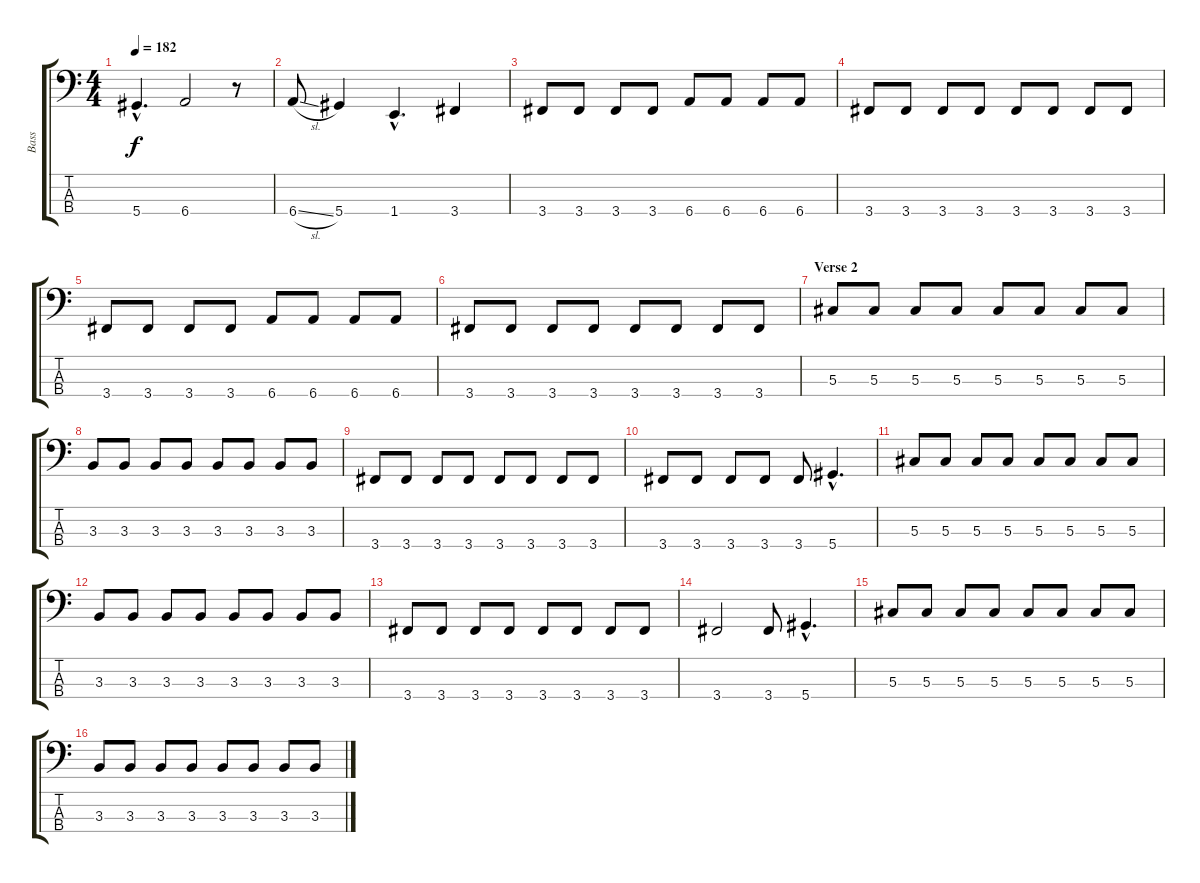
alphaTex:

\track ("Bass" "Bass") {instrument electricbasspick}
\staff {score tabs}
\tuning (Gb2 Db2 Ab1 Eb1) {hide}
\ts (4 4)
\tempo 182
\clef f4
\ks c
5.4{hac}.4{d dy f} 6.4.2 r.8 |
6.4{sl}.8 5.4.4 1.4{hac}.4{d} 3.4.4 |
3.4.8 3.4.8 3.4.8 3.4.8 6.4.8 6.4.8 6.4.8 6.4.8 |
3.4.8 3.4.8 3.4.8 3.4.8 3.4.8 3.4.8 3.4.8 3.4.8 |
3.4.8 3.4.8 3.4.8 3.4.8 6.4.8 6.4.8 6.4.8 6.4.8 |
3.4.8 3.4.8 3.4.8 3.4.8 3.4.8 3.4.8 3.4.8 3.4.8 |
\section ("" "Verse 2")
5.3.8 5.3.8 5.3.8 5.3.8 5.3.8 5.3.8 5.3.8 5.3.8 |
3.3.8 3.3.8 3.3.8 3.3.8 3.3.8 3.3.8 3.3.8 3.3.8 |
3.4.8 3.4.8 3.4.8 3.4.8 3.4.8 3.4.8 3.4.8 3.4.8 |
3.4.8 3.4.8 3.4.8 3.4.8 3.4.8 5.4{hac}.4{d} |
5.3.8 5.3.8 5.3.8 5.3.8 5.3.8 5.3.8 5.3.8 5.3.8 |
3.3.8 3.3.8 3.3.8 3.3.8 3.3.8 3.3.8 3.3.8 3.3.8 |
3.4.8 3.4.8 3.4.8 3.4.8 3.4.8 3.4.8 3.4.8 3.4.8 |
3.4.2 3.4.8 5.4{hac}.4{d} |
5.3.8 5.3.8 5.3.8 5.3.8 5.3.8 5.3.8 5.3.8 5.3.8 |
3.3.8 3.3.8 3.3.8 3.3.8 3.3.8 3.3.8 3.3.8 3.3.8
